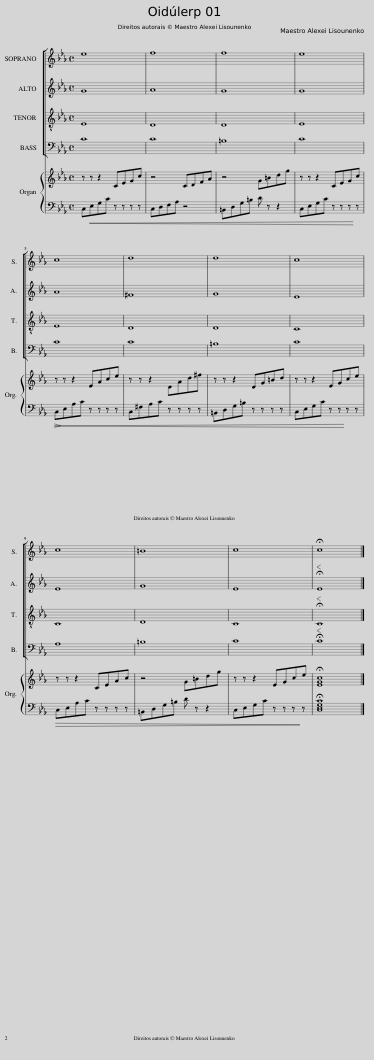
X:1
%%score [ 1 2 3 4 ] { 5 | 6 }
L:1/8
M:4/4
I:linebreak $
K:Cmin
V:1 treble
V:2 treble
V:3 treble-8 transpose=-12
V:4 bass
V:5 treble
V:6 bass
V:1
 e8 | f8 | f8 | e8 |$ c8 | %5
 d8 | d8 | c8 |$ c8 | =B8 | %10
 c8 |!<(! !fermata!c8!<)! |] %12
V:2
 G8 | A8 | G8 | G8 |$ A8 | %5
 ^F8 | G8 | E8 |$ E8 | G8 | %10
 E8 |!<(! !fermata!E8!<)! |] %12
V:3
 E8 | D8 | D8 | E8 |$ E8 | %5
 D8 | D8 | C8 |$ C8 | D8 | %10
 C8 |!<(! !fermata!C8!<)! |] %12
V:4
 C8 | C8 | =B,8 | C8 |$ C8 | %5
 C8 | =B,8 | C8 |$ A,8 | =B,8 | %10
 C8 | !fermata!C8 |] %12
V:5
 z z z2 CEGc | z4 CDFA | z4 G=Bdg | z z z2 CEGc |$ z z z2 EAce | %5
 z z z2 DAd^f | z z z2 DG=Bd | z z z2 EGce |$ z z z2 CEAc | z4 G=Bdg | %10
 z z z2 EGce | !fermata![EGc]8 |] %12
V:6
 C,!<(!E,G,C z z z z | C,D,F,A, z4 | =B,,D,G,=B, D z z2 | C,E,G,C z z z!<)! z |$!>(!!<(! C,!>)!E,A,C z z z z | %5
 C,^F,A,C z z z z | =B,,D,G,=B, z z z z | C,E,G,C z z!<)! z z |$!>(! C,E,A,C z z z z | =B,,D,G,=B, D z z2 | %10
 C,E,G,C z z z!>)! z | !fermata![C,E,G,C]8 |] %12
